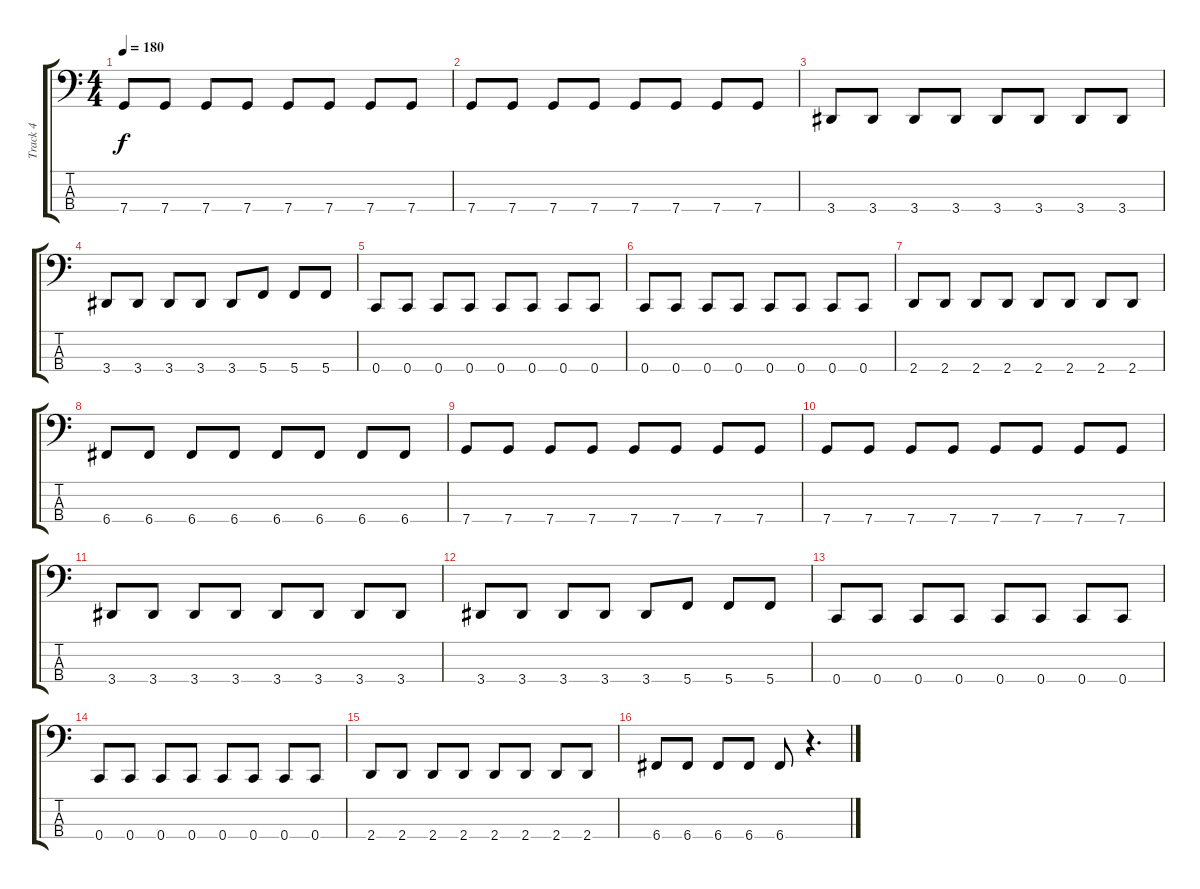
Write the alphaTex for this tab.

\track ("Track 4" "Track 4") {instrument electricbasspick}
\staff {score tabs}
\tuning (F2 C2 G1 C1) {hide}
\ts (4 4)
\tempo 180
\clef f4
\ks c
7.4.8{dy f} 7.4.8 7.4.8 7.4.8 7.4.8 7.4.8 7.4.8 7.4.8 |
7.4.8 7.4.8 7.4.8 7.4.8 7.4.8 7.4.8 7.4.8 7.4.8 |
3.4.8 3.4.8 3.4.8 3.4.8 3.4.8 3.4.8 3.4.8 3.4.8 |
3.4.8 3.4.8 3.4.8 3.4.8 3.4.8 5.4.8 5.4.8 5.4.8 |
0.4.8 0.4.8 0.4.8 0.4.8 0.4.8 0.4.8 0.4.8 0.4.8 |
0.4.8 0.4.8 0.4.8 0.4.8 0.4.8 0.4.8 0.4.8 0.4.8 |
2.4.8 2.4.8 2.4.8 2.4.8 2.4.8 2.4.8 2.4.8 2.4.8 |
6.4.8 6.4.8 6.4.8 6.4.8 6.4.8 6.4.8 6.4.8 6.4.8 |
7.4.8 7.4.8 7.4.8 7.4.8 7.4.8 7.4.8 7.4.8 7.4.8 |
7.4.8 7.4.8 7.4.8 7.4.8 7.4.8 7.4.8 7.4.8 7.4.8 |
3.4.8 3.4.8 3.4.8 3.4.8 3.4.8 3.4.8 3.4.8 3.4.8 |
3.4.8 3.4.8 3.4.8 3.4.8 3.4.8 5.4.8 5.4.8 5.4.8 |
0.4.8 0.4.8 0.4.8 0.4.8 0.4.8 0.4.8 0.4.8 0.4.8 |
0.4.8 0.4.8 0.4.8 0.4.8 0.4.8 0.4.8 0.4.8 0.4.8 |
2.4.8 2.4.8 2.4.8 2.4.8 2.4.8 2.4.8 2.4.8 2.4.8 |
6.4.8 6.4.8 6.4.8 6.4.8 6.4.8 r.4{d}
